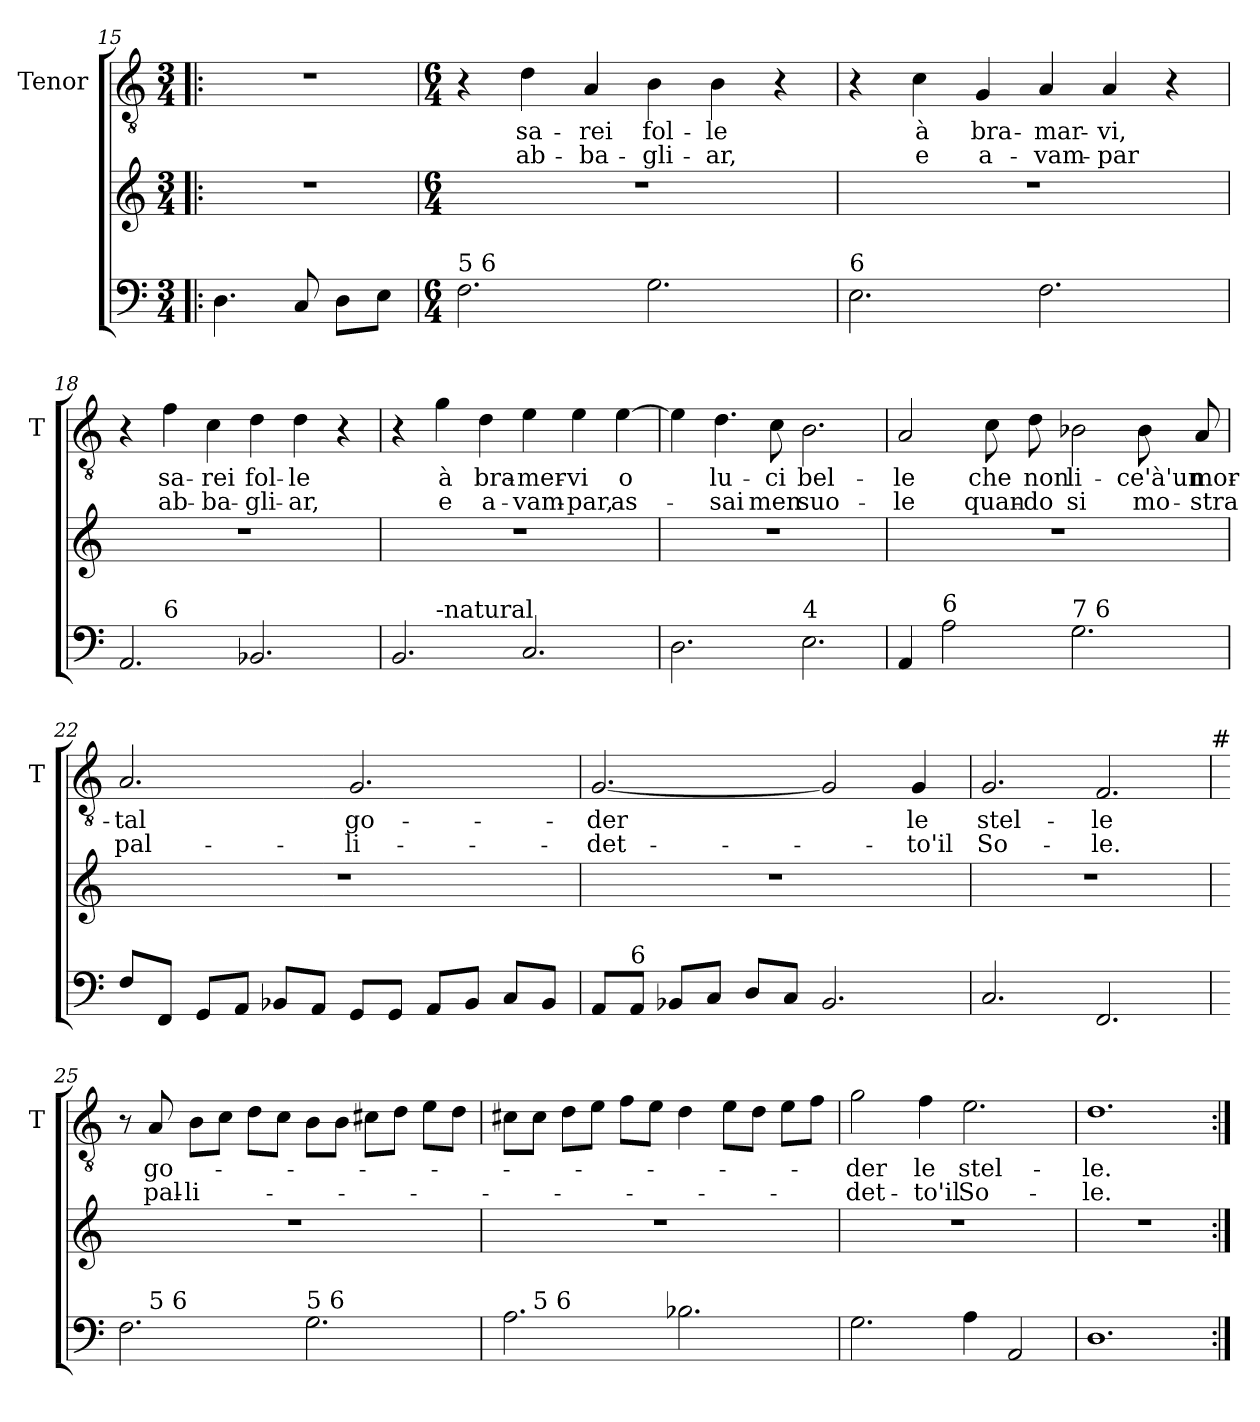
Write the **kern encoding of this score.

**kern	**kern	**kern	**text	**text
*part2	*part2	*part1	*part1	*part1
*staff3	*staff2	*staff1	*staff1	*staff1
*	*	*I"Tenor	*	*
*	*	*I'T	*	*
*clefF4	*clefG2	*clefGv2	*	*
*k[]	*k[]	*k[]	*	*
*C:	*C:	*C:	*	*
*M3/4	*M3/4	*M3/4	*	*
=15!|:	=15!|:	=15!|:	=15!|:	=15!|:
4.D\	2.r	2.r	.	.
8C/	.	.	.	.
8D\L	.	.	.	.
8E\J	.	.	.	.
=16	=16	=16	=16	=16
*M6/4	*M6/4	*M6/4	*	*
!LO:TX:a:t=5 6	!	!	!	!
2.F\	1.r	4r	.	.
!	!	!	!LO:LY:b	!LO:LY:b
.	.	4d\	sa-	ab-
!	!	!	!LO:LY:b	!LO:LY:b
.	.	4A/	-rei	-ba-
!	!	!	!LO:LY:b	!LO:LY:b
2.G\	.	4B\	fol-	-gli-
!	!	!	!LO:LY:b	!LO:LY:b
.	.	4B\	-le	-ar,
.	.	4r	.	.
!!LO:LB:g=z
=17	=17	=17	=17	=17
!LO:TX:a:t=6	!	!	!	!
2.E\	1.r	4r	.	.
!	!	!	!LO:LY:b	!LO:LY:b
.	.	4c\	à	e
!	!	!	!LO:LY:b	!LO:LY:b
.	.	4G/	bra-	a-
!	!	!	!LO:LY:b	!LO:LY:b
2.F\	.	4A/	-mar-	-vam-
!	!	!	!LO:LY:b	!LO:LY:b
.	.	4A/	-vi,	-par
.	.	4r	.	.
=18	=18	=18	=18	=18
*^	*	*	*	*
2.AA/	4ryy	1.r	4r	.	.
!	!LO:TX:a:t=6	!	!	!	!
!	!	!	!	!LO:LY:b	!LO:LY:b
.	1ryy	.	4f\	sa-	ab-
!	!	!	!	!LO:LY:b	!LO:LY:b
.	.	.	4c\	-rei	-ba-
!	!	!	!	!LO:LY:b	!LO:LY:b
2.BB-X/	.	.	4d\	fol-	-gli-
!	!	!	!	!LO:LY:b	!LO:LY:b
.	.	.	4d\	-le	-ar,
.	4ryy	.	4r	.	.
=19	=19	=19	=19	=19	=19
2.BB/	4ryy	1.r	4r	.	.
!	!LO:TX:a:t=-natural	!	!	!	!
!	!	!	!	!LO:LY:b	!LO:LY:b
.	1ryy	.	4g\	à	e
!	!	!	!	!LO:LY:b	!LO:LY:b
.	.	.	4d\	bra-	a-
!	!	!	!	!LO:LY:b	!LO:LY:b
2.C/	.	.	4e\	-mer-	-vam-
!	!	!	!	!LO:LY:b	!LO:LY:b
.	.	.	4e\	-vi	-par,
!	!	!	!	!LO:LY:b	!LO:LY:b
.	4ryy	.	[4e\	o	as-
=20	=20	=20	=20	=20	=20
!LO:TX:a:t=#	!	!	!	!	!
*v	*v	*	*	*	*
2.D\	1.r	4e\]	.	.
!	!	!	!LO:LY:b	!LO:LY:b
.	.	4.d\	lu-	-sai
!	!	!	!LO:LY:b	!LO:LY:b
.	.	8c\	-ci	men
!LO:TX:a:t=4	!	!	!	!
!	!	!	!LO:LY:b	!LO:LY:b
2.E\	.	2.B\	bel-	suo-
!!LO:LB:g=z
=21	=21	=21	=21	=21
!	!	!	!LO:LY:b	!LO:LY:b
4AA/	1.r	2A/	-le	-le
!LO:TX:a:t=6	!	!	!	!
2A\	.	.	.	.
!	!	!	!LO:LY:b	!LO:LY:b
.	.	8c\	che	quan-
!	!	!	!LO:LY:b	!LO:LY:b
.	.	8d\	non	-do
!LO:TX:a:t=7 6	!	!	!	!
!	!	!	!LO:LY:b	!LO:LY:b
2.G\	.	2B-X\	li-	si
!	!	!	!LO:LY:b	!LO:LY:b
.	.	8B-\	-ce'à'un	mo-
!	!	!	!LO:LY:b	!LO:LY:b
.	.	8A/	mor-	-stra
=22	=22	=22	=22	=22
!	!	!	!LO:LY:b	!LO:LY:b
8F/L	1.r	2.A/	-tal	pal-
8FF/J	.	.	.	.
8GG/L	.	.	.	.
8AA/J	.	.	.	.
8BB-X/L	.	.	.	.
8AA/J	.	.	.	.
!	!	!	!LO:LY:b	!LO:LY:b
8GG/L	.	2.G/	go-	-li-
8GG/J	.	.	.	.
8AA/L	.	.	.	.
8BB-/J	.	.	.	.
8C/L	.	.	.	.
8BB-/J	.	.	.	.
=23	=23	=23	=23	=23
!	!	!	!LO:LY:b	!LO:LY:b
8AA/L	1.r	[2.G/	-der	-det-
!LO:TX:a:t=6	!	!	!	!
8AA/J	.	.	.	.
8BB-X/L	.	.	.	.
8C/J	.	.	.	.
8D/L	.	.	.	.
8C/J	.	.	.	.
2.BB-/	.	2G/]	.	.
!	!	!	!LO:LY:b	!LO:LY:b
.	.	4G/	le	-to'il
=24	=24	=24	=24	=24
!	!	!	!LO:LY:b	!LO:LY:b
2.C/	1.r	2.G/	stel-	So-
!	!	!	!LO:LY:b	!LO:LY:b
2.FF/	.	2.F/	-le	-le.
!	!	!LO:TX:a:t=#	!	!
!!LO:LB:g=z
=25	=25	=25	=25	=25
*^	*	*	*	*
2.F\	8ryy	1.r	8r	.	.
!	!LO:TX:a:t=5 6	!	!	!	!
!	!	!	!	!LO:LY:b	!LO:LY:b
.	1ryy	.	8A/	go-	pal-
!	!	!	!	!	!LO:LY:b
.	.	.	8B\L	.	-li-
.	.	.	8c\J	.	.
.	.	.	8d\L	.	.
.	.	.	8c\J	.	.
!LO:TX:a:t=5 6	!	!	!	!	!
2.G\	.	.	8B\L	.	.
.	.	.	8B\J	.	.
.	.	.	8c#X\L	.	.
.	4.ryy	.	8d\J	.	.
.	.	.	8e\L	.	.
.	.	.	8d\J	.	.
=26	=26	=26	=26	=26	=26
2.A\	8ryy	1.r	8c#X\L	.	.
!	!LO:TX:a:t=5 6	!	!	!	!
.	1ryy	.	8c#\J	.	.
.	.	.	8d\L	.	.
.	.	.	8e\J	.	.
.	.	.	8f\L	.	.
.	.	.	8e\J	.	.
2.B-X\	.	.	4d\	.	.
.	.	.	8e\L	.	.
.	4.ryy	.	8d\J	.	.
.	.	.	8e\L	.	.
.	.	.	8f\J	.	.
=27	=27	=27	=27	=27	=27
!	!	!	!	!LO:LY:b	!LO:LY:b
*v	*v	*	*	*	*
2.G\	1.r	2g\	-der	-det-
!	!	!	!LO:LY:b	!LO:LY:b
.	.	4f\	le	-to'il
!	!	!	!LO:LY:b	!LO:LY:b
4A\	.	2.e\	stel-	So-
2AA/	.	.	.	.
=28	=28	=28	=28	=28
!	!	!	!LO:LY:b	!LO:LY:b
1.D	1.r	1.d	-le.	-le.
=:|!	=:|!	=:|!	=:|!	=:|!
*-	*-	*-	*-	*-
